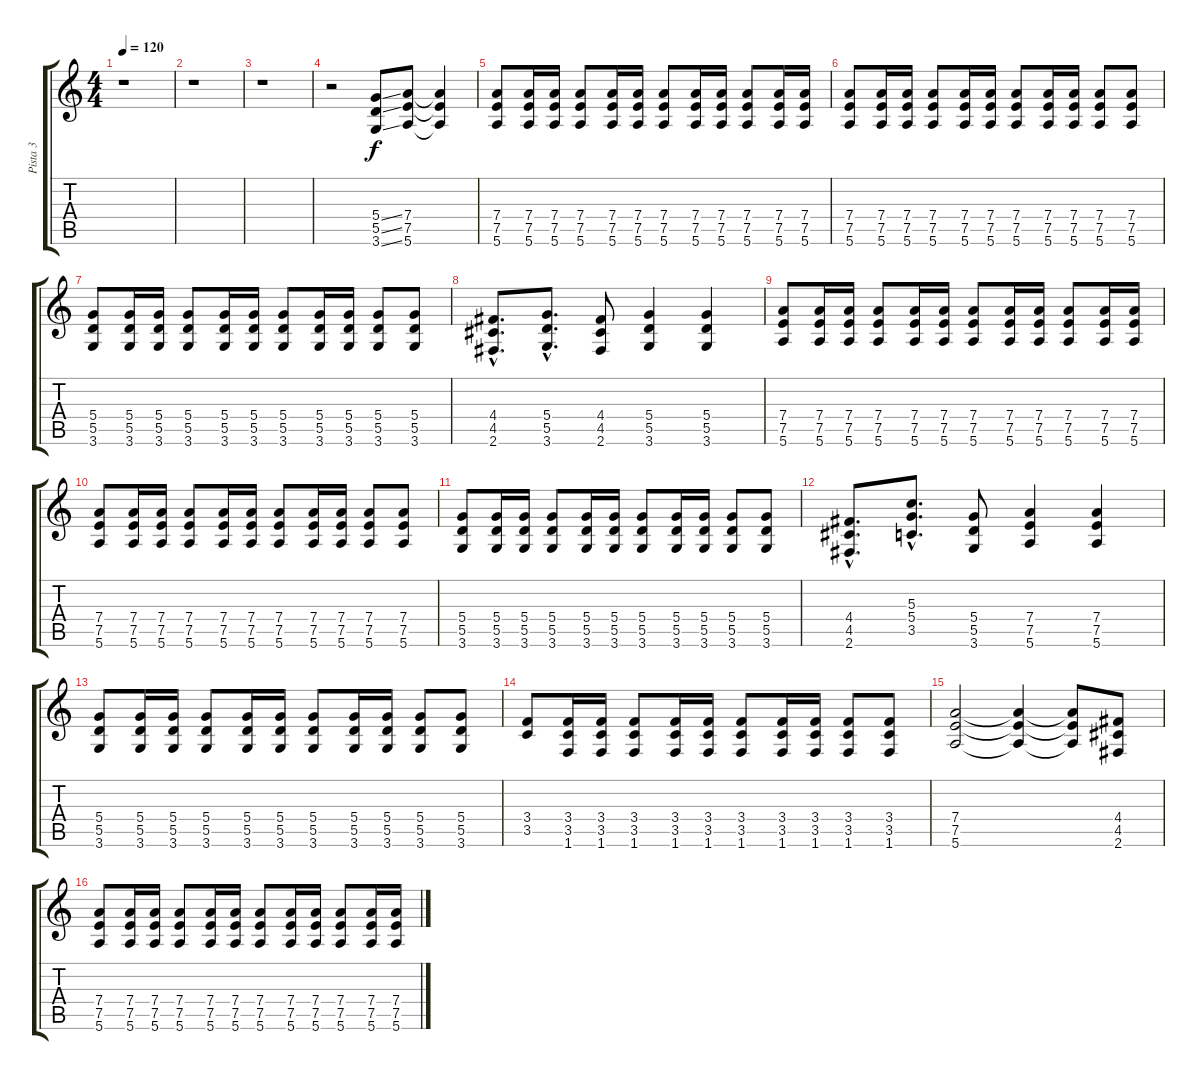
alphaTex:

\track ("Pista 3" "Pista 3") {instrument distortionguitar}
\staff {score tabs}
\tuning (E4 B3 G3 D3 A2 E2) {hide}
\ts (4 4)
\tempo 120
\clef g2
\ks c
r.1{dy f} |
r.1 |
r.1 |
r.2 (5.4{ss} 5.5{ss} 3.6{ss}).8 (7.4 7.5 5.6).8 (7.4{t} 7.5{t} 5.6{t}).4 |
(7.4 7.5 5.6).8 (7.4 7.5 5.6).16 (7.4 7.5 5.6).16 (7.4 7.5 5.6).8 (7.4 7.5 5.6).16 (7.4 7.5 5.6).16 (7.4 7.5 5.6).8 (7.4 7.5 5.6).16 (7.4 7.5 5.6).16 (7.4 7.5 5.6).8 (7.4 7.5 5.6).16 (7.4 7.5 5.6).16 |
(7.4 7.5 5.6).8 (7.4 7.5 5.6).16 (7.4 7.5 5.6).16 (7.4 7.5 5.6).8 (7.4 7.5 5.6).16 (7.4 7.5 5.6).16 (7.4 7.5 5.6).8 (7.4 7.5 5.6).16 (7.4 7.5 5.6).16 (7.4 7.5 5.6).8 (7.4 7.5 5.6).8 |
(5.4 5.5 3.6).8 (5.4 5.5 3.6).16 (5.4 5.5 3.6).16 (5.4 5.5 3.6).8 (5.4 5.5 3.6).16 (5.4 5.5 3.6).16 (5.4 5.5 3.6).8 (5.4 5.5 3.6).16 (5.4 5.5 3.6).16 (5.4 5.5 3.6).8 (5.4 5.5 3.6).8 |
(4.4{hac} 4.5{hac} 2.6{hac}).8{d} (5.4{hac} 5.5{hac} 3.6{hac}).8{d} (4.4 4.5 2.6).8 (5.4 5.5 3.6).4 (5.4 5.5 3.6).4 |
(7.4 7.5 5.6).8 (7.4 7.5 5.6).16 (7.4 7.5 5.6).16 (7.4 7.5 5.6).8 (7.4 7.5 5.6).16 (7.4 7.5 5.6).16 (7.4 7.5 5.6).8 (7.4 7.5 5.6).16 (7.4 7.5 5.6).16 (7.4 7.5 5.6).8 (7.4 7.5 5.6).16 (7.4 7.5 5.6).16 |
(7.4 7.5 5.6).8 (7.4 7.5 5.6).16 (7.4 7.5 5.6).16 (7.4 7.5 5.6).8 (7.4 7.5 5.6).16 (7.4 7.5 5.6).16 (7.4 7.5 5.6).8 (7.4 7.5 5.6).16 (7.4 7.5 5.6).16 (7.4 7.5 5.6).8 (7.4 7.5 5.6).8 |
(5.4 5.5 3.6).8 (5.4 5.5 3.6).16 (5.4 5.5 3.6).16 (5.4 5.5 3.6).8 (5.4 5.5 3.6).16 (5.4 5.5 3.6).16 (5.4 5.5 3.6).8 (5.4 5.5 3.6).16 (5.4 5.5 3.6).16 (5.4 5.5 3.6).8 (5.4 5.5 3.6).8 |
(4.4{hac} 4.5{hac} 2.6{hac}).8{d} (5.3{hac} 5.4{hac} 3.5{hac}).8{d} (5.4 5.5 3.6).8 (7.4 7.5 5.6).4 (7.4 7.5 5.6).4 |
(5.4 5.5 3.6).8 (5.4 5.5 3.6).16 (5.4 5.5 3.6).16 (5.4 5.5 3.6).8 (5.4 5.5 3.6).16 (5.4 5.5 3.6).16 (5.4 5.5 3.6).8 (5.4 5.5 3.6).16 (5.4 5.5 3.6).16 (5.4 5.5 3.6).8 (5.4 5.5 3.6).8 |
(3.4 3.5).8 (3.4 3.5 1.6).16 (3.4 3.5 1.6).16 (3.4 3.5 1.6).8 (3.4 3.5 1.6).16 (3.4 3.5 1.6).16 (3.4 3.5 1.6).8 (3.4 3.5 1.6).16 (3.4 3.5 1.6).16 (3.4 3.5 1.6).8 (3.4 3.5 1.6).8 |
(7.4 7.5 5.6).2 (7.4{t} 7.5{t} 5.6{t}).4 (7.4{t} 7.5{t} 5.6{t}).8 (4.4 4.5 2.6).8 |
(7.4 7.5 5.6).8 (7.4 7.5 5.6).16 (7.4 7.5 5.6).16 (7.4 7.5 5.6).8 (7.4 7.5 5.6).16 (7.4 7.5 5.6).16 (7.4 7.5 5.6).8 (7.4 7.5 5.6).16 (7.4 7.5 5.6).16 (7.4 7.5 5.6).8 (7.4 7.5 5.6).16 (7.4 7.5 5.6).16
